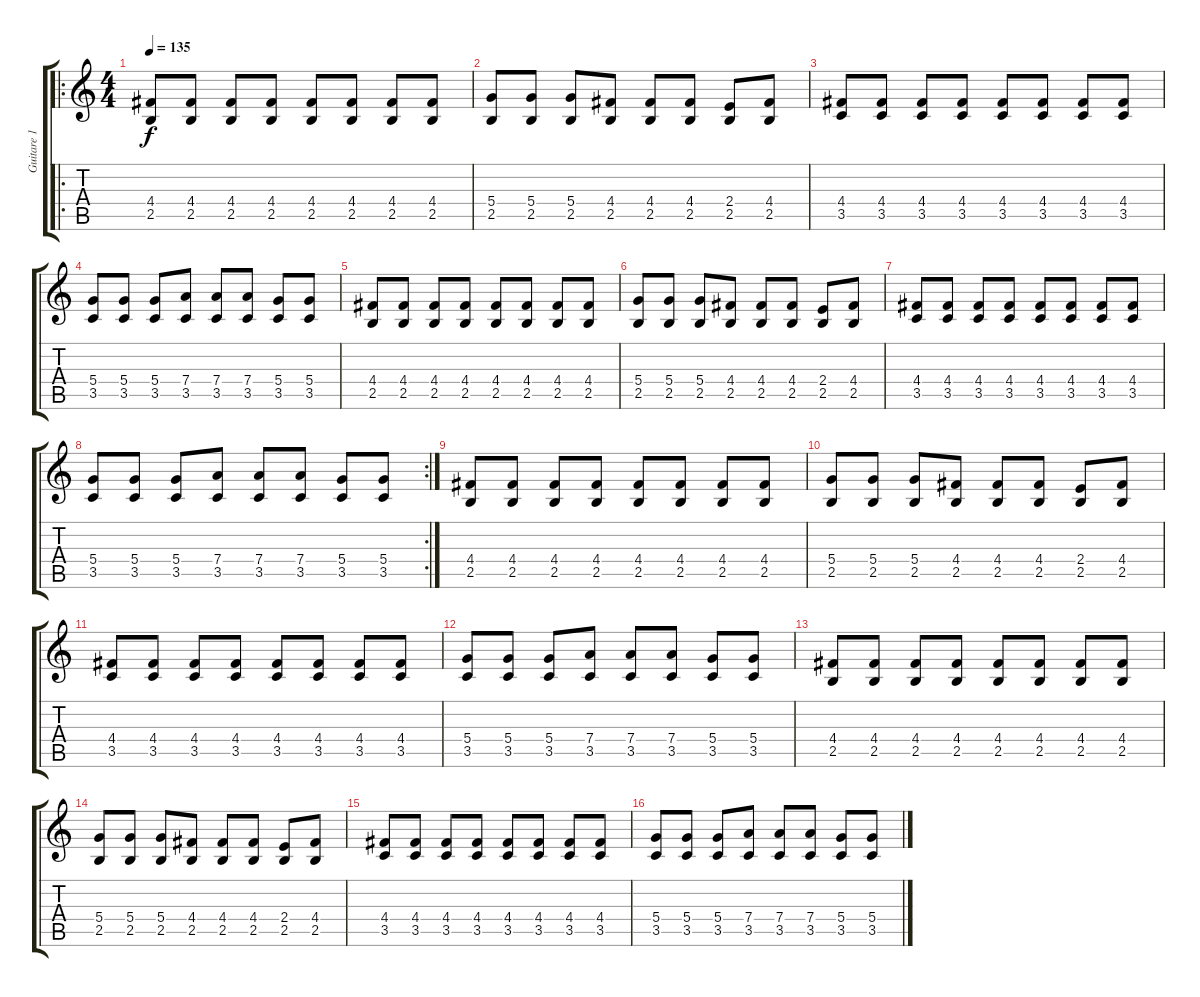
\track ("Guitare 1" "Guitare 1") {instrument distortionguitar}
\staff {score tabs}
\tuning (E4 B3 G3 D3 A2 D2) {hide}
\ro
\ts (4 4)
\tempo 135
\clef g2
\ks c
(4.4 2.5).8{dy f} (4.4 2.5).8 (4.4 2.5).8 (4.4 2.5).8 (4.4 2.5).8 (4.4 2.5).8 (4.4 2.5).8 (4.4 2.5).8 |
(5.4 2.5).8 (5.4 2.5).8 (5.4 2.5).8 (4.4 2.5).8 (4.4 2.5).8 (4.4 2.5).8 (2.4 2.5).8 (4.4 2.5).8 |
(4.4 3.5).8 (4.4 3.5).8 (4.4 3.5).8 (4.4 3.5).8 (4.4 3.5).8 (4.4 3.5).8 (4.4 3.5).8 (4.4 3.5).8 |
(5.4 3.5).8 (5.4 3.5).8 (5.4 3.5).8 (7.4 3.5).8 (7.4 3.5).8 (7.4 3.5).8 (5.4 3.5).8 (5.4 3.5).8 |
(4.4 2.5).8 (4.4 2.5).8 (4.4 2.5).8 (4.4 2.5).8 (4.4 2.5).8 (4.4 2.5).8 (4.4 2.5).8 (4.4 2.5).8 |
(5.4 2.5).8 (5.4 2.5).8 (5.4 2.5).8 (4.4 2.5).8 (4.4 2.5).8 (4.4 2.5).8 (2.4 2.5).8 (4.4 2.5).8 |
(4.4 3.5).8 (4.4 3.5).8 (4.4 3.5).8 (4.4 3.5).8 (4.4 3.5).8 (4.4 3.5).8 (4.4 3.5).8 (4.4 3.5).8 |
\rc 2
(5.4 3.5).8 (5.4 3.5).8 (5.4 3.5).8 (7.4 3.5).8 (7.4 3.5).8 (7.4 3.5).8 (5.4 3.5).8 (5.4 3.5).8 |
(4.4 2.5).8{volume 8} (4.4 2.5).8 (4.4 2.5).8 (4.4 2.5).8 (4.4 2.5).8 (4.4 2.5).8 (4.4 2.5).8 (4.4 2.5).8 |
(5.4 2.5).8 (5.4 2.5).8 (5.4 2.5).8 (4.4 2.5).8 (4.4 2.5).8 (4.4 2.5).8 (2.4 2.5).8 (4.4 2.5).8 |
(4.4 3.5).8 (4.4 3.5).8 (4.4 3.5).8 (4.4 3.5).8 (4.4 3.5).8 (4.4 3.5).8 (4.4 3.5).8 (4.4 3.5).8 |
(5.4 3.5).8 (5.4 3.5).8 (5.4 3.5).8 (7.4 3.5).8 (7.4 3.5).8 (7.4 3.5).8 (5.4 3.5).8 (5.4 3.5).8 |
(4.4 2.5).8 (4.4 2.5).8 (4.4 2.5).8 (4.4 2.5).8 (4.4 2.5).8 (4.4 2.5).8 (4.4 2.5).8 (4.4 2.5).8 |
(5.4 2.5).8 (5.4 2.5).8 (5.4 2.5).8 (4.4 2.5).8 (4.4 2.5).8 (4.4 2.5).8 (2.4 2.5).8 (4.4 2.5).8 |
(4.4 3.5).8 (4.4 3.5).8 (4.4 3.5).8 (4.4 3.5).8 (4.4 3.5).8 (4.4 3.5).8 (4.4 3.5).8 (4.4 3.5).8 |
(5.4 3.5).8 (5.4 3.5).8 (5.4 3.5).8 (7.4 3.5).8 (7.4 3.5).8 (7.4 3.5).8 (5.4 3.5).8 (5.4 3.5).8
